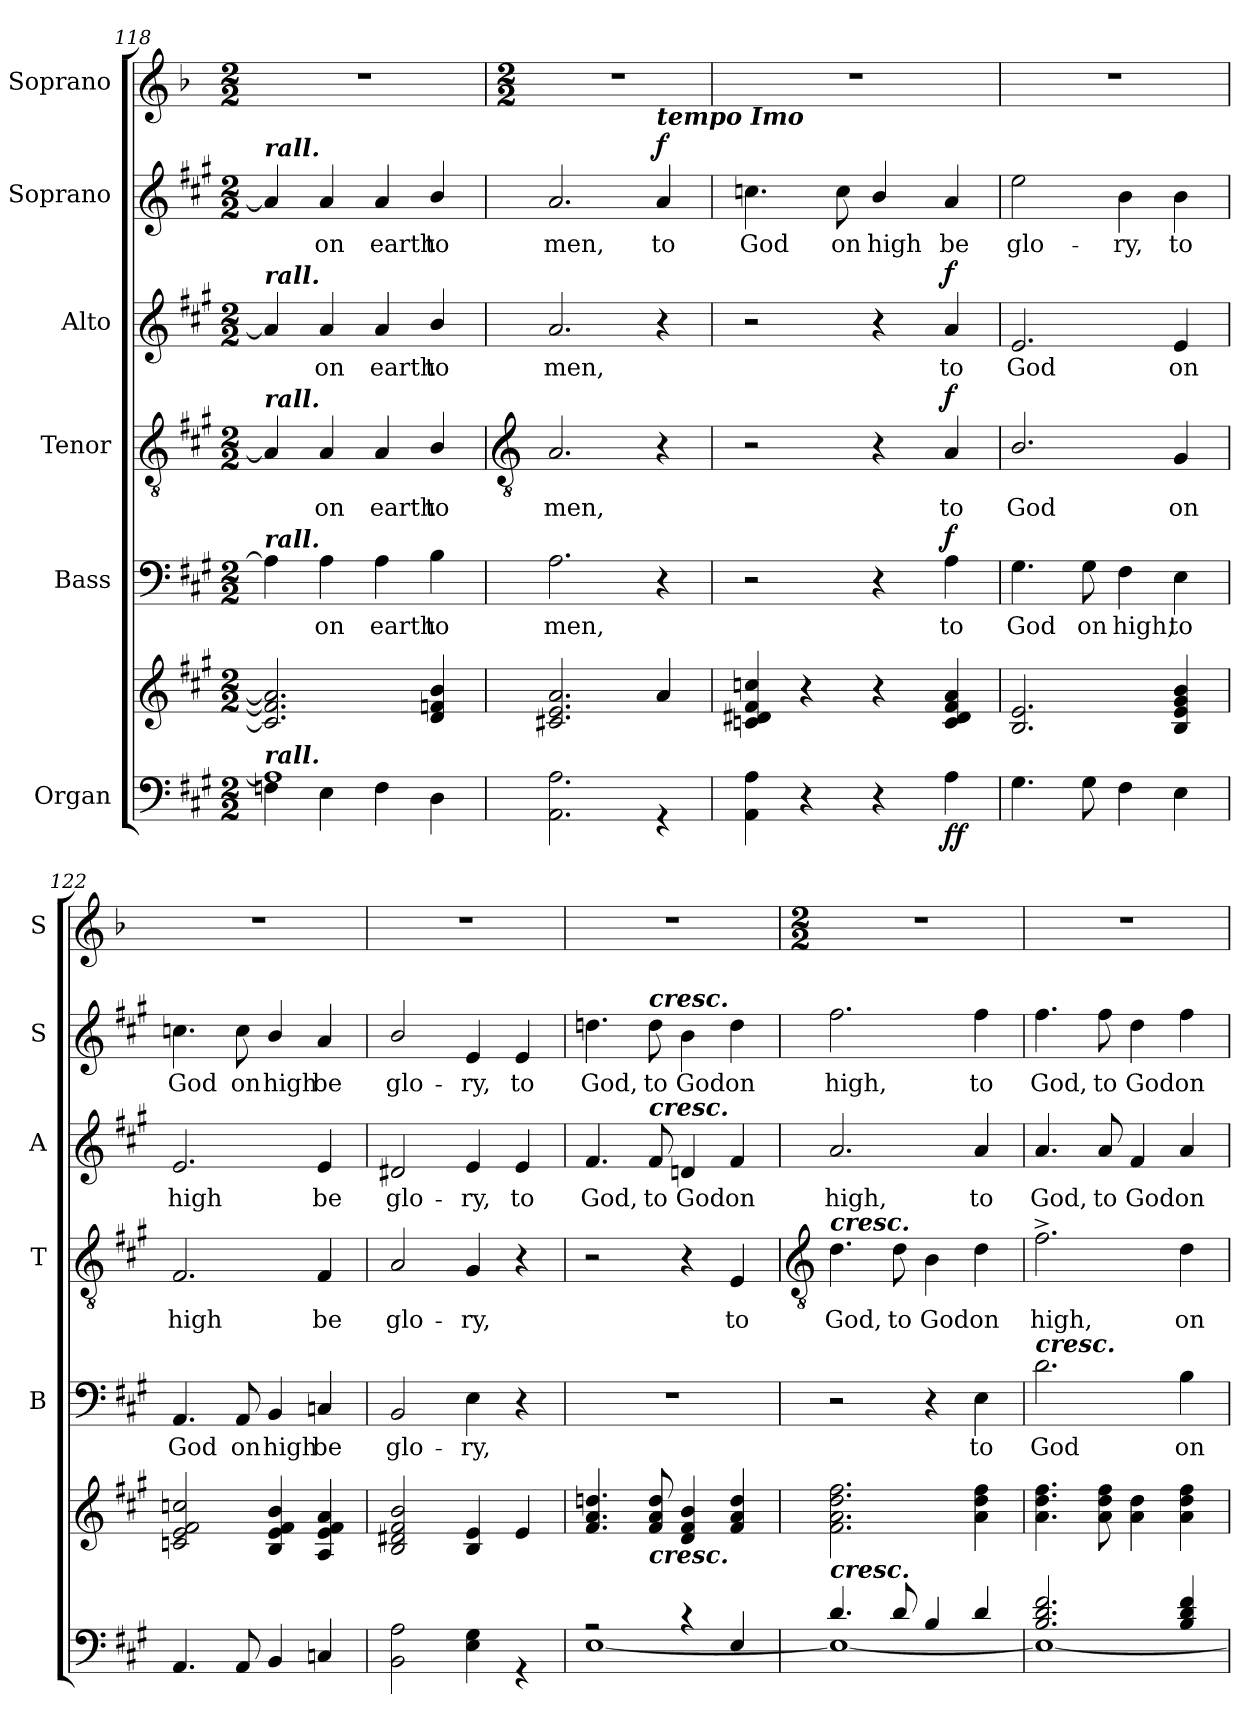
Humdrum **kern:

**kern	**kern	**dynam	**kern	**text	**dynam	**kern	**text	**dynam	**kern	**text	**dynam	**kern	**text	**dynam	**kern
*part6	*part6	*part6	*part5	*part5	*part5	*part4	*part4	*part4	*part3	*part3	*part3	*part2	*part2	*part2	*part1
*staff7	*staff6	*staff6/7	*staff5	*staff5	*staff5	*staff4	*staff4	*staff4	*staff3	*staff3	*staff3	*staff2	*staff2	*staff2	*staff1
*I"Organ	*	*	*I"Bass	*	*	*I"Tenor	*	*	*I"Alto	*	*	*I"Soprano	*	*	*I"Soprano
*	*	*	*I'B	*	*	*I'T	*	*	*I'A	*	*	*I'S	*	*	*I'S
*clefF4	*clefG2	*	*clefF4	*	*	*clefGv2	*	*	*clefG2	*	*	*clefG2	*	*	*clefG2
*k[f#c#g#]	*k[f#c#g#]	*	*k[f#c#g#]	*	*	*k[f#c#g#]	*	*	*k[f#c#g#]	*	*	*k[f#c#g#]	*	*	*k[b-]
*A:	*A:	*	*A:	*	*	*A:	*	*	*A:	*	*	*A:	*	*	*F:
*M2/2	*M2/2	*	*M2/2	*	*	*M2/2	*	*	*M2/2	*	*	*M2/2	*	*	*M2/2
=118	=118	=118	=118	=118	=118	=118	=118	=118	=118	=118	=118	=118	=118	=118	=118
*^	*^	*	*	*	*	*	*	*	*	*	*	*	*	*	*
!	!	!	!	!	!	!	!	!	!	!	!	!	!	!LO:TX:a:Bi:t=rall.	!	!	!
!	!	!	!	!	!	!	!	!	!	!	!LO:TX:a:Bi:t=rall.	!	!	!	!	!	!
!	!	!	!	!	!	!	!	!LO:TX:a:Bi:t=rall.	!	!	!	!	!	!	!	!	!
!	!	!	!	!	!LO:TX:a:Bi:t=rall.	!	!	!	!	!	!	!	!	!	!	!	!
!LO:TX:a:Bi:t=rall.	!	!	!	!	!	!	!	!	!	!	!	!	!	!	!	!	!
1A/]	4Fn\	2.c#/] 2.f/] 2.a/]	1ryy	.	4A]	.	.	4A]	.	.	4a]	.	.	4a]	.	.	1r
!	!	!	!	!	!	!LO:LY:b	!	!	!LO:LY:b	!	!	!LO:LY:b	!	!	!LO:LY:b	!	!
.	4E\	.	.	.	4A	on	.	4A	on	.	4a	on	.	4a	on	.	.
!	!	!	!	!	!	!LO:LY:b	!	!	!LO:LY:b	!	!	!LO:LY:b	!	!	!LO:LY:b	!	!
.	4F\	.	.	.	4A	earth	.	4A	earth	.	4a	earth	.	4a	earth	.	.
!	!	!	!	!	!	!LO:LY:b	!	!	!LO:LY:b	!	!	!LO:LY:b	!	!	!LO:LY:b	!	!
.	4D\	4d/ 4f/ 4b/	.	.	4B	to	.	4B/	to	.	4b/	to	.	4b/	to	.	.
*	*	*v	*v	*	*	*	*	*	*	*	*	*	*	*	*	*	*
!!LO:LB:g=z
=119	=119	=119	=119	=119	=119	=119	=119	=119	=119	=119	=119	=119	=119	=119	=119	=119
*	*	*	*	*	*	*	*clefGv2	*	*	*	*	*	*	*	*	*
*	*	*	*	*	*	*	*	*	*	*	*	*	*	*	*	*M2/2
!	!	!	!	!	!LO:LY:b	!	!	!LO:LY:b	!	!	!LO:LY:b	!	!	!LO:LY:b	!	!
1ryy	2.AA\ 2.A\	2.c#X 2.e 2.a	.	2.A	men,	.	2.A	men,	.	2.a	men,	.	2.a	men,	.	1r
!	!	!	!	!	!	!	!	!	!	!	!	!	!LO:TX:a:Bi:t=tempo Imo	!	!	!
!	!	!	!	!	!	!	!	!	!	!	!	!	!	!LO:LY:b	!LO:DY:b	!
.	4r	4a	.	4r	.	.	4r	.	.	4r	.	.	4a	to	f	.
=120	=120	=120	=120	=120	=120	=120	=120	=120	=120	=120	=120	=120	=120	=120	=120	=120
!	!	!	!	!	!	!	!	!	!	!	!	!	!	!LO:LY:b	!	!
2ryy	4AA\ 4A\	4cn 4d#X 4f# 4ccn	.	2r	.	.	2r	.	.	2r	.	.	4.ccn	God	.	1r
.	4r	4r	.	.	.	.	.	.	.	.	.	.	.	.	.	.
!	!	!	!	!	!	!	!	!	!	!	!	!	!	!LO:LY:b	!	!
.	.	.	.	.	.	.	.	.	.	.	.	.	8cc	on	.	.
!	!	!	!	!	!	!	!	!	!	!	!	!	!	!LO:LY:b	!	!
8ryy	4r	4r	.	4r	.	.	4r	.	.	4r	.	.	4b/	high	.	.
4.ryy	.	.	.	.	.	.	.	.	.	.	.	.	.	.	.	.
!	!	!	!LO:DY:b=2	!	!LO:LY:b	!	!	!LO:LY:b	!	!	!LO:LY:b	!	!	!LO:LY:b	!	!
!	!	!	!LO:DY:n=1:b	!	!	!LO:DY:b	!	!	!LO:DY:b	!	!	!LO:DY:b	!	!	!	!
.	4A\	4c 4d# 4f# 4a	f f	4A	to	f	4A	to	f	4a	to	f	4a	be	.	.
=121	=121	=121	=121	=121	=121	=121	=121	=121	=121	=121	=121	=121	=121	=121	=121	=121
!	!	!	!	!	!LO:LY:b	!	!	!LO:LY:b	!	!	!LO:LY:b	!	!	!LO:LY:b	!	!
1ryy	4.G#\	2.B 2.e	.	4.G#	God	.	2.B/	God	.	2.e	God	.	2ee	glo-	.	1r
!	!	!	!	!	!LO:LY:b	!	!	!	!	!	!	!	!	!	!	!
.	8G#\	.	.	8G#	on	.	.	.	.	.	.	.	.	.	.	.
!	!	!	!	!	!LO:LY:b	!	!	!	!	!	!	!	!	!LO:LY:b	!	!
.	4F#\	.	.	4F#	high,	.	.	.	.	.	.	.	4b	-ry,	.	.
!	!	!	!	!	!LO:LY:b	!	!	!LO:LY:b	!	!	!LO:LY:b	!	!	!LO:LY:b	!	!
.	4E\	4B 4e 4g# 4b	.	4E	to	.	4G#	on	.	4e	on	.	4b	to	.	.
=122	=122	=122	=122	=122	=122	=122	=122	=122	=122	=122	=122	=122	=122	=122	=122	=122
!	!	!	!	!	!LO:LY:b	!	!	!LO:LY:b	!	!	!LO:LY:b	!	!	!LO:LY:b	!	!
1ryy	4.AA/	2cn 2e 2f# 2ccn	.	4.AA	God	.	2.F#	high	.	2.e	high	.	4.ccn	God	.	1r
!	!	!	!	!	!LO:LY:b	!	!	!	!	!	!	!	!	!LO:LY:b	!	!
.	8AA/	.	.	8AA	on	.	.	.	.	.	.	.	8cc	on	.	.
!	!	!	!	!	!LO:LY:b	!	!	!	!	!	!	!	!	!LO:LY:b	!	!
.	4BB/	4B 4e 4f# 4b	.	4BB	high	.	.	.	.	.	.	.	4b/	high	.	.
!	!	!	!	!	!LO:LY:b	!	!	!LO:LY:b	!	!	!LO:LY:b	!	!	!LO:LY:b	!	!
.	4Cn/	4A 4e 4f# 4a	.	4Cn	be	.	4F#	be	.	4e	be	.	4a	be	.	.
=123	=123	=123	=123	=123	=123	=123	=123	=123	=123	=123	=123	=123	=123	=123	=123	=123
!	!	!	!	!	!LO:LY:b	!	!	!LO:LY:b	!	!	!LO:LY:b	!	!	!LO:LY:b	!	!
1ryy	2BB\ 2A\	2B 2d#X 2f# 2b	.	2BB	glo-	.	2A	glo-	.	2d#X	glo-	.	2b/	glo-	.	1r
!	!	!	!	!	!LO:LY:b	!	!	!LO:LY:b	!	!	!LO:LY:b	!	!	!LO:LY:b	!	!
.	4E\ 4G#\	4B 4e	.	4E	-ry,	.	4G#	-ry,	.	4e	-ry,	.	4e	-ry,	.	.
!	!	!	!	!	!	!	!	!	!	!	!LO:LY:b	!	!	!LO:LY:b	!	!
.	4r	4e	.	4r	.	.	4r	.	.	4e	to	.	4e	to	.	.
=124	=124	=124	=124	=124	=124	=124	=124	=124	=124	=124	=124	=124	=124	=124	=124	=124
!	!	!	!	!	!	!	!	!	!	!	!LO:LY:b	!	!	!LO:LY:b	!	!
2r	[1E\	4.f# 4.a 4.ddn	.	1r	.	.	2r	.	.	4.f#	God,	.	4.ddn	God,	.	1r
!	!	!	!	!	!	!	!	!	!	!	!	!	!LO:TX:a:Bi:t=cresc.	!	!	!
!	!	!	!	!	!	!	!	!	!	!LO:TX:a:Bi:t=cresc.	!	!	!	!	!	!
!	!	!LO:TX:b:Bi:t=cresc.	!	!	!	!	!	!	!	!	!	!	!	!	!	!
!	!	!	!	!	!	!	!	!	!	!	!LO:LY:b	!	!	!LO:LY:b	!	!
.	.	8f# 8a 8dd	.	.	.	.	.	.	.	8f#	to	.	8dd	to	.	.
!	!	!	!	!	!	!	!	!	!	!	!LO:LY:b	!	!	!LO:LY:b	!	!
4r	.	4d 4f# 4b	.	.	.	.	4r	.	.	4dn	God	.	4b	God	.	.
!	!	!	!	!	!	!	!	!LO:LY:b	!	!	!LO:LY:b	!	!	!LO:LY:b	!	!
4E/	.	4f# 4a 4dd	.	.	.	.	4E	to	.	4f#	on	.	4dd	on	.	.
!!LO:LB:g=z
=125	=125	=125	=125	=125	=125	=125	=125	=125	=125	=125	=125	=125	=125	=125	=125	=125
*	*	*	*	*	*	*	*clefGv2	*	*	*	*	*	*	*	*	*
*	*	*	*	*	*	*	*	*	*	*	*	*	*	*	*	*M2/2
!	!	!	!	!	!	!	!LO:TX:a:Bi:t=cresc.	!	!	!	!	!	!	!	!	!
!LO:TX:a:Bi:t=cresc.	!	!	!	!	!	!	!	!	!	!	!	!	!	!	!	!
!	!	!	!	!	!	!	!	!LO:LY:b	!	!	!LO:LY:b	!	!	!LO:LY:b	!	!
4.d/	1E\_	2.f# 2.a 2.dd 2.ff#	.	2r	.	.	4.d	God,	.	2.a	high,	.	2.ff#	high,	.	1r
!	!	!	!	!	!	!	!	!LO:LY:b	!	!	!	!	!	!	!	!
8d/	.	.	.	.	.	.	8d	to	.	.	.	.	.	.	.	.
!	!	!	!	!	!	!	!	!LO:LY:b	!	!	!	!	!	!	!	!
4B/	.	.	.	4r	.	.	4B	God	.	.	.	.	.	.	.	.
!	!	!	!	!	!LO:LY:b	!	!	!LO:LY:b	!	!	!LO:LY:b	!	!	!LO:LY:b	!	!
4d/	.	4a 4dd 4ff#	.	4E	to	.	4d	on	.	4a	to	.	4ff#	to	.	.
=126	=126	=126	=126	=126	=126	=126	=126	=126	=126	=126	=126	=126	=126	=126	=126	=126
!	!	!	!	!LO:TX:a:Bi:t=cresc.	!	!	!	!	!	!	!	!	!	!	!	!
!	!	!	!	!	!LO:LY:b	!	!	!LO:LY:b	!	!	!LO:LY:b	!	!	!LO:LY:b	!	!
2.B/ 2.d/ 2.f#/	1E\_	4.a 4.dd 4.ff#	.	2.d	God	.	2.f#^	high,	.	4.a	God,	.	4.ff#	God,	.	1r
!	!	!	!	!	!	!	!	!	!	!	!LO:LY:b	!	!	!LO:LY:b	!	!
.	.	8a 8dd 8ff#	.	.	.	.	.	.	.	8a	to	.	8ff#	to	.	.
!	!	!	!	!	!	!	!	!	!	!	!LO:LY:b	!	!	!LO:LY:b	!	!
.	.	4a 4dd	.	.	.	.	.	.	.	4f#	God	.	4dd	God	.	.
!	!	!	!	!	!LO:LY:b	!	!	!LO:LY:b	!	!	!LO:LY:b	!	!	!LO:LY:b	!	!
4B/ 4d/ 4f#/	.	4a 4dd 4ff#	.	4B	on	.	4d	on	.	4a	on	.	4ff#	on	.	.
*v	*v	*	*	*	*	*	*	*	*	*	*	*	*	*	*	*
=	=	=	=	=	=	=	=	=	=	=	=	=	=	=	=
*-	*-	*-	*-	*-	*-	*-	*-	*-	*-	*-	*-	*-	*-	*-	*-
